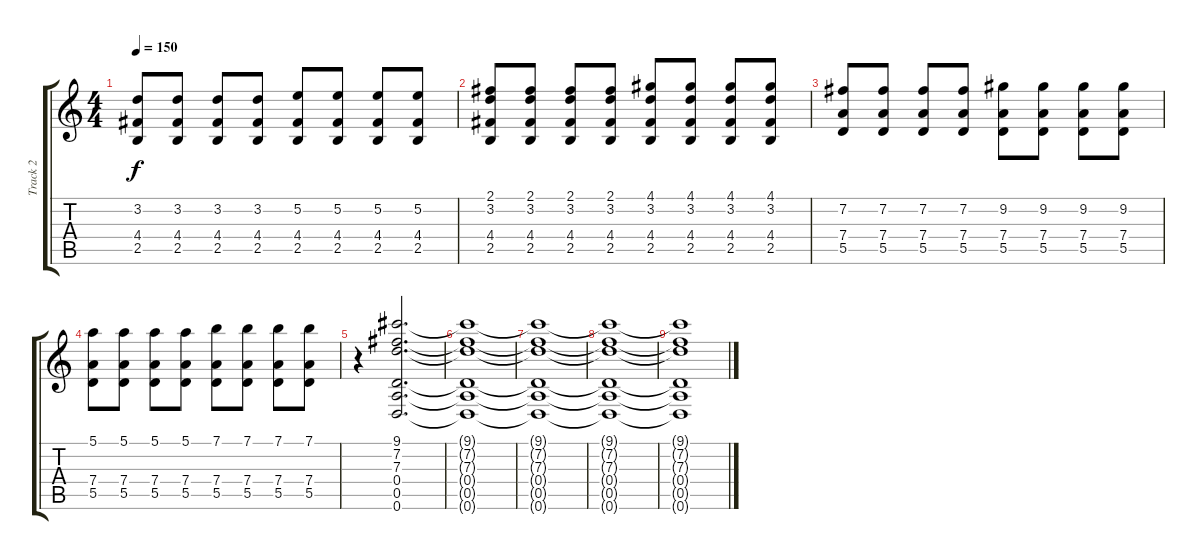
\track ("Track 2" "Track 2") {instrument electricguitarclean}
\staff {score tabs}
\tuning (E4 B3 G3 D3 A2 D2) {hide}
\ts (4 4)
\tempo 150
\clef g2
\ks c
(3.2 4.4 2.5).8{dy f} (3.2 4.4 2.5).8 (3.2 4.4 2.5).8 (3.2 4.4 2.5).8 (5.2 4.4 2.5).8 (5.2 4.4 2.5).8 (5.2 4.4 2.5).8 (5.2 4.4 2.5).8 |
(2.1 3.2 4.4 2.5).8 (2.1 3.2 4.4 2.5).8 (2.1 3.2 4.4 2.5).8 (2.1 3.2 4.4 2.5).8 (4.1 3.2 4.4 2.5).8 (4.1 3.2 4.4 2.5).8 (4.1 3.2 4.4 2.5).8 (4.1 3.2 4.4 2.5).8 |
(7.2 7.4 5.5).8 (7.2 7.4 5.5).8 (7.2 7.4 5.5).8 (7.2 7.4 5.5).8 (9.2 7.4 5.5).8 (9.2 7.4 5.5).8 (9.2 7.4 5.5).8 (9.2 7.4 5.5).8 |
(5.1 7.4 5.5).8 (5.1 7.4 5.5).8 (5.1 7.4 5.5).8 (5.1 7.4 5.5).8 (7.1 7.4 5.5).8 (7.1 7.4 5.5).8 (7.1 7.4 5.5).8 (7.1 7.4 5.5).8 |
r.4 (9.1 7.2 7.3 0.4 0.5 0.6).2{d} |
(9.1{t} 7.2{t} 7.3{t} 0.4{t} 0.5{t} 0.6{t}).1 |
(9.1{t} 7.2{t} 7.3{t} 0.4{t} 0.5{t} 0.6{t}).1 |
(9.1{t} 7.2{t} 7.3{t} 0.4{t} 0.5{t} 0.6{t}).1 |
(9.1{t} 7.2{t} 7.3{t} 0.4{t} 0.5{t} 0.6{t}).1
